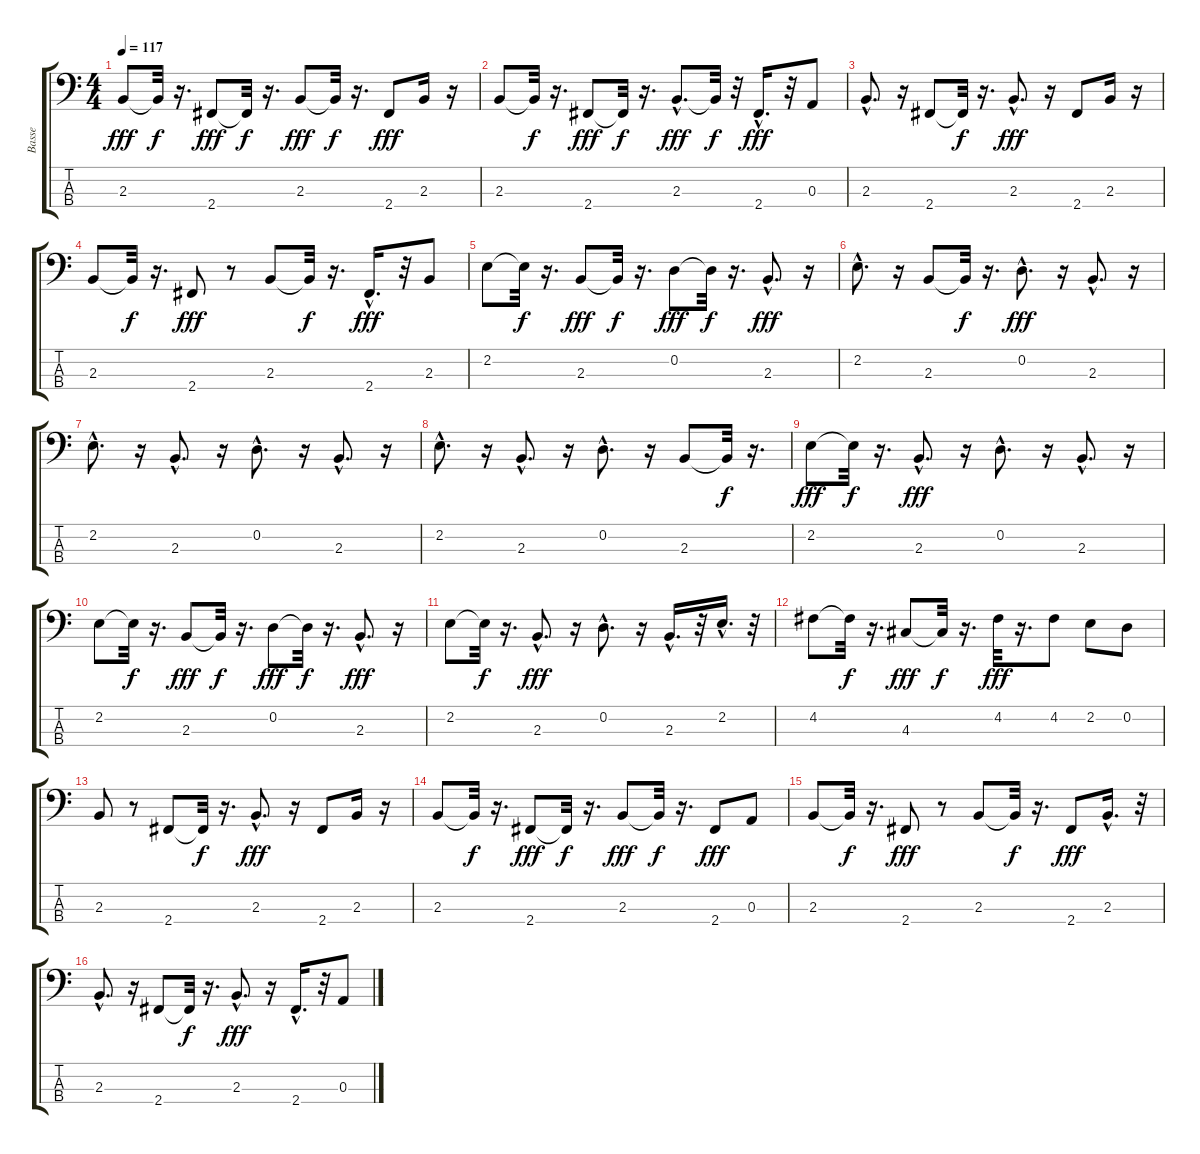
\track ("Basse" "Basse") {instrument electricbassfinger}
\staff {score tabs}
\tuning (G2 D2 A1 E1) {hide}
\ts (4 4)
\tempo 117
\clef f4
\ks c
2.3.8{dy fff} 2.3{t}.32{dy f} r.16{d} 2.4.8{dy fff} 2.4{t}.32{dy f} r.16{d} 2.3.8{dy fff} 2.3{t}.32{dy f} r.16{d} 2.4.8{dy fff} 2.3.16 r.16 |
2.3.8 2.3{t}.32{dy f} r.16{d} 2.4.8{dy fff} 2.4{t}.32{dy f} r.16{d} 2.3{hac}.8{d dy fff} 2.3{t}.32{dy f} r.32 2.4{hac}.16{d dy fff} r.32 0.3.8 |
2.3{hac}.8{d} r.16 2.4.8 2.4{t}.32{dy f} r.16{d} 2.3{hac}.8{d dy fff} r.16 2.4.8 2.3.16 r.16 |
2.3.8 2.3{t}.32{dy f} r.16{d} 2.4.8{dy fff} r.8 2.3.8 2.3{t}.32{dy f} r.16{d} 2.4{hac}.16{d dy fff} r.32 2.3.8 |
2.2.8 2.2{t}.32{dy f} r.16{d} 2.3.8{dy fff} 2.3{t}.32{dy f} r.16{d} 0.2.8{dy fff} 0.2{t}.32{dy f} r.16{d} 2.3{hac}.8{d dy fff} r.16 |
2.2{hac}.8{d} r.16 2.3.8 2.3{t}.32{dy f} r.16{d} 0.2{hac}.8{d dy fff} r.16 2.3{hac}.8{d} r.16 |
2.2{hac}.8{d} r.16 2.3{hac}.8{d} r.16 0.2{hac}.8{d} r.16 2.3{hac}.8{d} r.16 |
2.2{hac}.8{d} r.16 2.3{hac}.8{d} r.16 0.2{hac}.8{d} r.16 2.3.8 2.3{t}.32{dy f} r.16{d} |
2.2.8{dy fff} 2.2{t}.32{dy f} r.16{d} 2.3{hac}.8{d dy fff} r.16 0.2{hac}.8{d} r.16 2.3{hac}.8{d} r.16 |
2.2.8 2.2{t}.32{dy f} r.16{d} 2.3.8{dy fff} 2.3{t}.32{dy f} r.16{d} 0.2.8{dy fff} 0.2{t}.32{dy f} r.16{d} 2.3{hac}.8{d dy fff} r.16 |
2.2.8 2.2{t}.32{dy f} r.16{d} 2.3{hac}.8{d dy fff} r.16 0.2{hac}.8{d} r.16 2.3{hac}.16{d} r.32 2.2{hac}.16{d} r.32 |
4.2.8 4.2{t}.32{dy f} r.16{d} 4.3.8{dy fff} 4.3{t}.32{dy f} r.16{d} 4.2.32{dy fff} r.16{d} 4.2.8 2.2.8 0.2.8 |
2.3.8 r.8 2.4.8 2.4{t}.32{dy f} r.16{d} 2.3{hac}.8{d dy fff} r.16 2.4.8 2.3.16 r.16 |
2.3.8 2.3{t}.32{dy f} r.16{d} 2.4.8{dy fff} 2.4{t}.32{dy f} r.16{d} 2.3.8{dy fff} 2.3{t}.32{dy f} r.16{d} 2.4.8{dy fff} 0.3.8 |
2.3.8 2.3{t}.32{dy f} r.16{d} 2.4.8{dy fff} r.8 2.3.8 2.3{t}.32{dy f} r.16{d} 2.4.8{dy fff} 2.3{hac}.16{d} r.32 |
2.3{hac}.8{d} r.16 2.4.8 2.4{t}.32{dy f} r.16{d} 2.3{hac}.8{d dy fff} r.16 2.4{hac}.16{d} r.32 0.3.8
